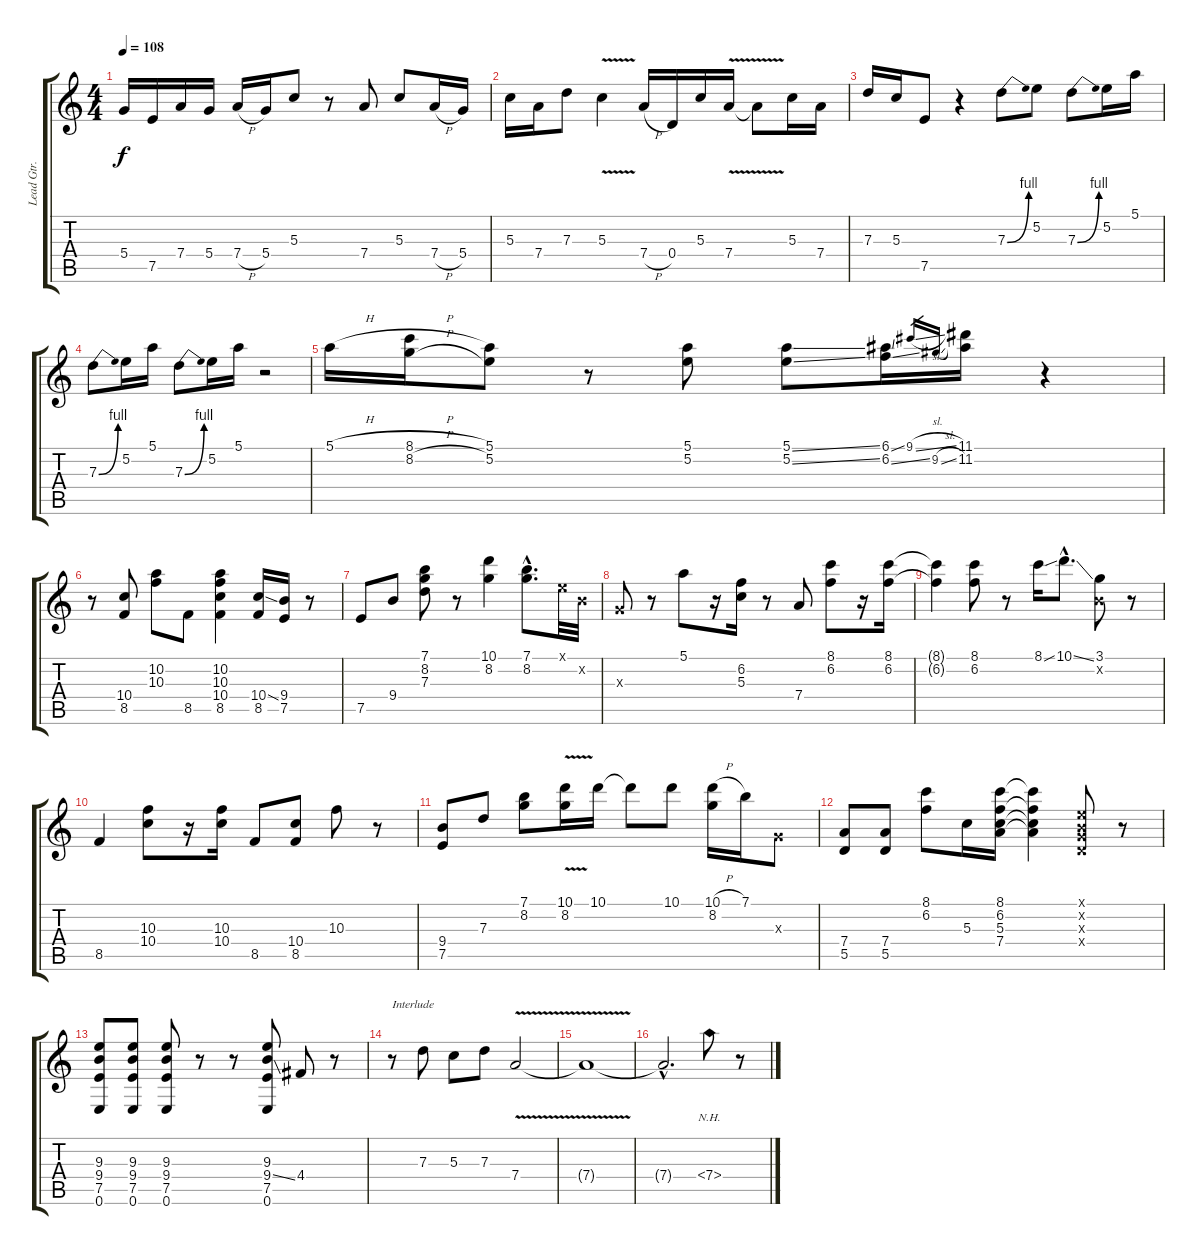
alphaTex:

\track ("Lead Gtr. (R. Wood)" "Lead Gtr. ") {instrument electricguitarclean}
\staff {score tabs}
\tuning (E4 B3 G3 D3 A2 E2) {hide}
\ts (4 4)
\tempo 108
\clef g2
\ks c
5.4.16{dy f} 7.5.16 7.4.16 5.4.16 7.4{h}.16 5.4.16 5.3.8 r.8 7.4.8 5.3.8 7.4{h}.16 5.4.16 |
5.3.16 7.4.16 7.3.8 5.3{v}.4 7.4{h}.16 0.4.16 5.3.16 7.4{v}.16 7.4{t}.8 5.3.16 7.4.16 |
7.3.16 5.3.16 7.5.8 r.4 7.3{be (bend 0 0 60 4)}.8 5.2.8 7.3{be (bend 0 0 60 4)}.8 5.2.16 5.1.16 |
7.3{be (bend 0 0 60 4)}.8 5.2.16 5.1.16 7.3{be (bend 0 0 60 4)}.8 5.2.16 5.1.16 r.2 |
5.1{h}.16 (8.1{h} 8.2{h}).16 (5.1 5.2).8 r.8 (5.1 5.2).8 (5.1{ss} 5.2{ss}).8 (6.1{ss} 6.2{ss}).16 9.1{sl}.16{gr} 9.2{sl}.16{gr} (11.1 11.2).16 r.4 |
r.8 (10.4 8.5).8 (10.2 10.3).8 8.5.8 (10.2 10.3 10.4 8.5).4 (10.4{ss} 8.5).16 (9.4 7.5).16 r.8 |
7.5.8 9.4.8 (7.1 8.2 7.3).8 r.8 (10.1 8.2).4 (7.1{hac} 8.2{hac}).8{d} 0.1{x}.32 0.2{x}.32 |
0.3{x}.8 r.8 5.1.8 r.16 (6.2 5.3).16 r.8 7.4.8 (8.1 6.2).8 r.16 (8.1 6.2).16 |
(8.1{t} 6.2{t}).4 (8.1 6.2).8 r.8 8.1{ss}.16 10.1{ss hac}.8{d} (3.1 0.2{x}).8 r.8 |
8.5.4 (10.3 10.4).8 r.16 (10.3 10.4).16 8.5.8 (10.4 8.5).8 10.3.8 r.8 |
(9.4 7.5).8 7.3.8 (7.1 8.2).8 (10.1 8.2{v}).16 10.1.16 10.1{t}.8 10.1.8 (10.1{h} 8.2).16 7.1.16 0.3{x}.8 |
(7.4 5.5).8 (7.4 5.5).8 (8.1 6.2).8 5.3.16 (8.1 6.2 5.3 7.4).16 (8.1{t} 6.2{t} 5.3{t} 7.4{t}).4 (0.1{x} 0.2{x} 0.3{x} 0.4{x}).8 r.8 |
(9.3 9.4 7.5 0.6).8 (9.3 9.4 7.5 0.6).8 (9.3 9.4 7.5 0.6).8 r.8 r.8 (9.3 9.4{ss} 7.5 0.6).8 4.4.8 r.8 |
r.8{txt "Interlude"} 7.3.8 5.3.8 7.3.8 7.4{v}.2 |
7.4{t}.1 |
7.4{hac t}.2{d} 7.4{nh}.8 r.8
